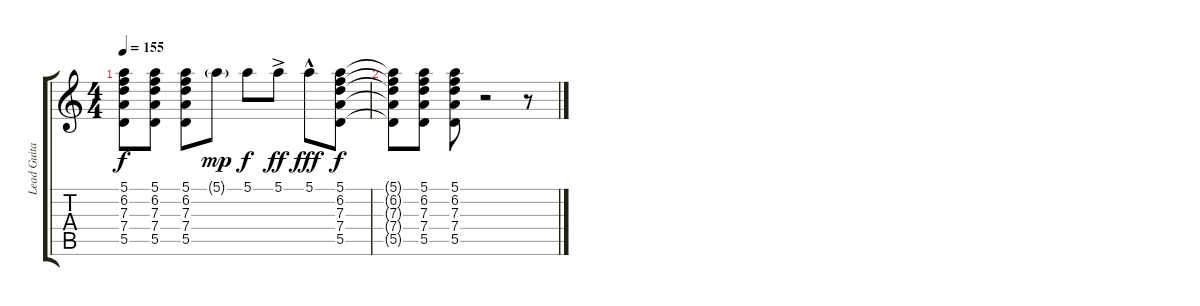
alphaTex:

\track ("Lead Guitar" "Lead Guita") {instrument overdrivenguitar}
\staff {score tabs}
\tuning (E4 B3 G3 D3 A2 E2) {hide}
\ts (4 4)
\tempo 155
\clef g2
\ks c
(5.1{t} 6.2{t} 7.3{t} 7.4{t} 5.5{t}).8{dy f} (5.1 6.2 7.3 7.4 5.5).8 (5.1 6.2 7.3 7.4 5.5).8 5.1{g}.8{dy mp} 5.1.8{dy f} 5.1{ac}.8{dy ff} 5.1{hac}.8{dy fff} (5.1 6.2 7.3 7.4 5.5).8{dy f} |
(5.1{t} 6.2{t} 7.3{t} 7.4{t} 5.5{t}).8 (5.1 6.2 7.3 7.4 5.5).8 (5.1 6.2 7.3 7.4 5.5).8 r.2 r.8
